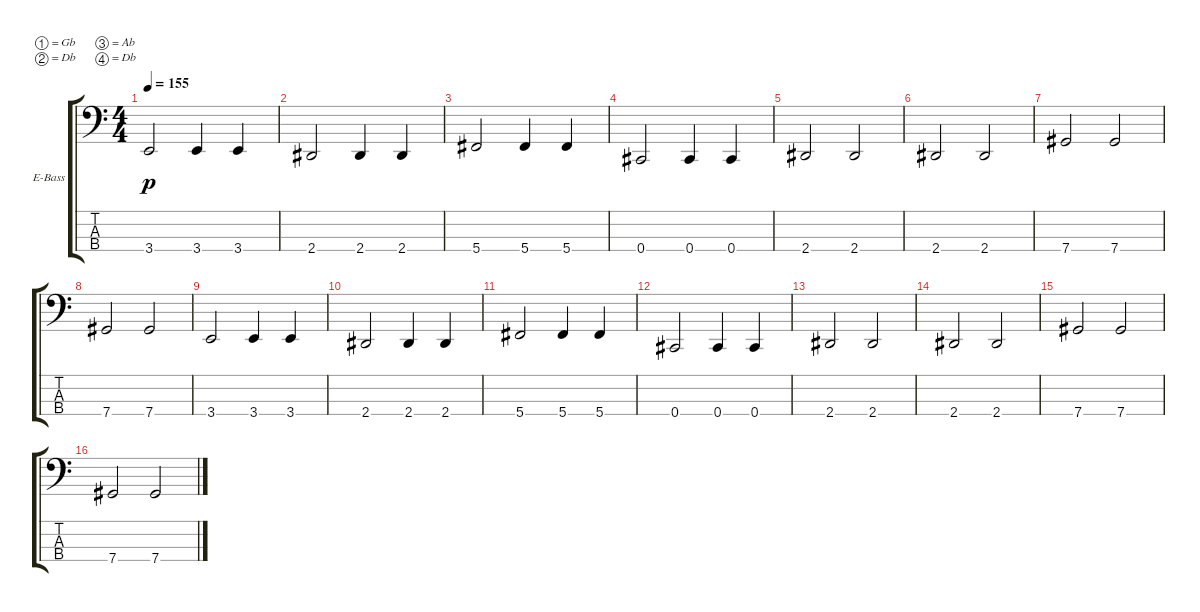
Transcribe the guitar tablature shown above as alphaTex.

\defaultSystemsLayout 4
\bracketExtendMode groupsimilarinstruments
\firstSystemTrackNameOrientation horizontal
\otherSystemsTrackNameOrientation horizontal
\track ("Electric Bass" "E-Bass") {instrument electricbassfinger}
\staff {score tabs}
\tuning (Gb2 Db2 Ab1 Db1)
\ts (4 4)
\tempo 155
\clef f4
\scale
0.333333
\ks c
3.4.2{dy p} 3.4.4 3.4.4 |
\scale
0.333333 2.4.2 2.4.4 2.4.4 |
\scale
0.333333 5.4.2 5.4.4 5.4.4 |
\scale
0.333333 0.4.2 0.4.4 0.4.4 |
\scale
0.333333 2.4.2 2.4.2 |
\scale
0.333333 2.4.2 2.4.2 |
\scale
0.333333 7.4.2 7.4.2 |
\scale
0.333333 7.4.2 7.4.2 |
\scale
0.333333 3.4.2 3.4.4 3.4.4 |
\scale
0.333333 2.4.2 2.4.4 2.4.4 |
\scale
0.333333 5.4.2 5.4.4 5.4.4 |
\scale
0.333333 0.4.2 0.4.4 0.4.4 |
\scale
0.333333 2.4.2 2.4.2 |
\scale
0.333333 2.4.2 2.4.2 |
\scale
0.333333 7.4.2 7.4.2 |
\scale
0.333333 7.4.2 7.4.2
